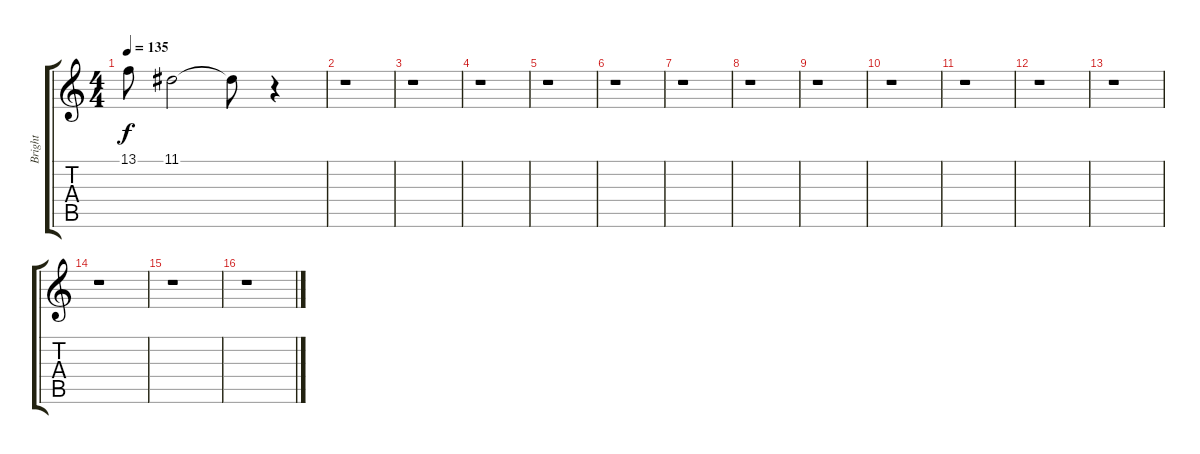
\track ("Bright" "Bright") {instrument brightacousticpiano}
\staff {score tabs}
\tuning (E4 B3 G3 D3 A2 E2) {hide}
\ts (4 4)
\tempo 135
\clef g2
\ks c
13.1{t}.8{dy f} 11.1.2 11.1{t}.8 r.4 |
r.1 |
r.1 |
r.1 |
r.1 |
r.1 |
r.1 |
r.1 |
r.1 |
r.1 |
r.1 |
r.1 |
r.1 |
r.1 |
r.1 |
r.1
